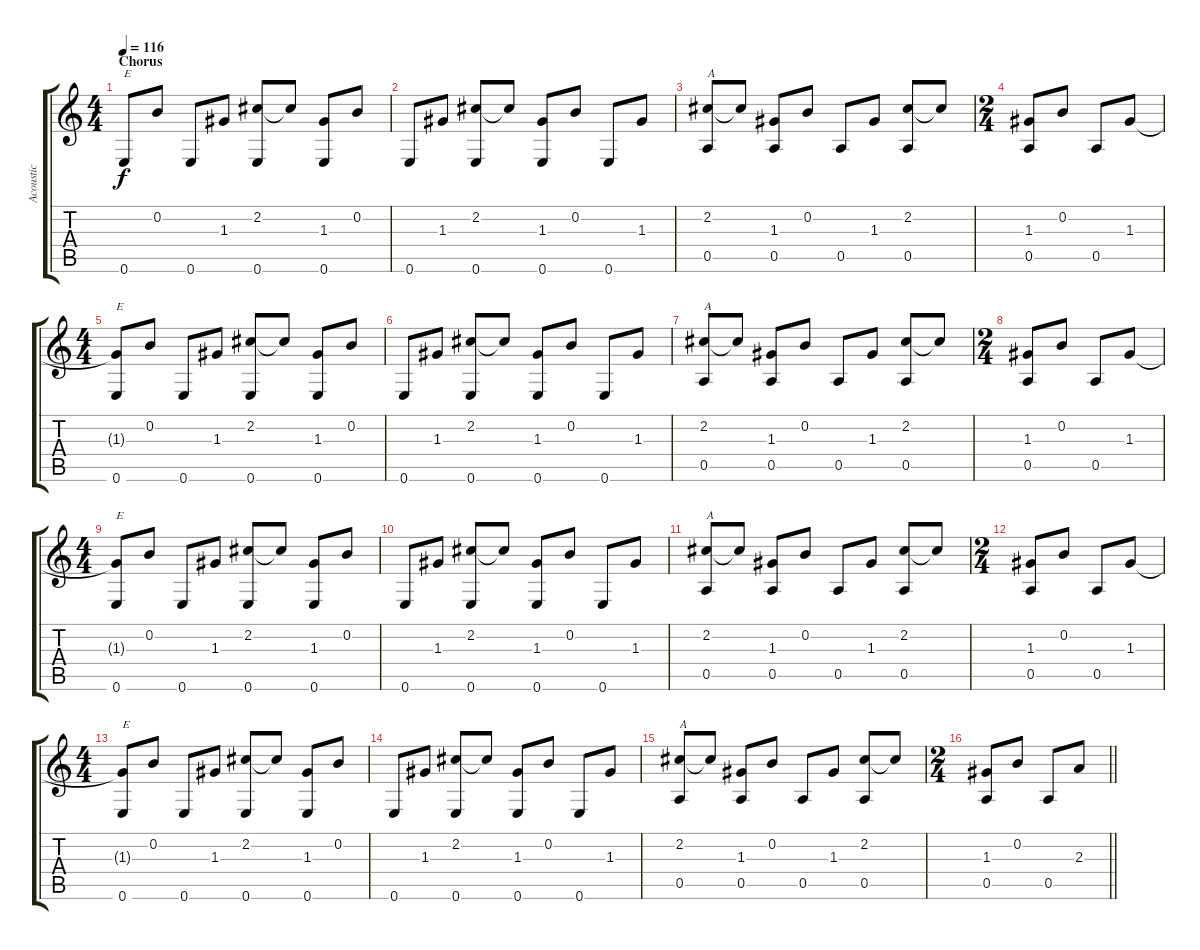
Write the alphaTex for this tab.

\track ("Acoustic" "Acoustic") {instrument acousticguitarsteel}
\staff {score tabs}
\tuning (E4 B3 G3 D3 A2 E2) {hide}
\ts (4 4)
\section ("" "Chorus")
\tempo 116
\clef g2
\ks c
0.6.8{txt "E" dy f} 0.2.8 0.6.8 1.3.8 (2.2 0.6).8 2.2{t}.8 (1.3 0.6).8 0.2.8 |
0.6.8 1.3.8 (2.2 0.6).8 2.2{t}.8 (1.3 0.6).8 0.2.8 0.6.8 1.3.8 |
(2.2 0.5).8{txt "A"} 2.2{t}.8 (1.3 0.5).8 0.2.8 0.5.8 1.3.8 (2.2 0.5).8 2.2{t}.8 |
\ts (2 4)
(1.3 0.5).8 0.2.8 0.5.8 1.3.8 |
\ts (4 4)
(1.3{t} 0.6).8{txt "E"} 0.2.8 0.6.8 1.3.8 (2.2 0.6).8 2.2{t}.8 (1.3 0.6).8 0.2.8 |
0.6.8 1.3.8 (2.2 0.6).8 2.2{t}.8 (1.3 0.6).8 0.2.8 0.6.8 1.3.8 |
(2.2 0.5).8{txt "A"} 2.2{t}.8 (1.3 0.5).8 0.2.8 0.5.8 1.3.8 (2.2 0.5).8 2.2{t}.8 |
\ts (2 4)
(1.3 0.5).8 0.2.8 0.5.8 1.3.8 |
\ts (4 4)
(1.3{t} 0.6).8{txt "E"} 0.2.8 0.6.8 1.3.8 (2.2 0.6).8 2.2{t}.8 (1.3 0.6).8 0.2.8 |
0.6.8 1.3.8 (2.2 0.6).8 2.2{t}.8 (1.3 0.6).8 0.2.8 0.6.8 1.3.8 |
(2.2 0.5).8{txt "A"} 2.2{t}.8 (1.3 0.5).8 0.2.8 0.5.8 1.3.8 (2.2 0.5).8 2.2{t}.8 |
\ts (2 4)
(1.3 0.5).8 0.2.8 0.5.8 1.3.8 |
\ts (4 4)
(1.3{t} 0.6).8{txt "E"} 0.2.8 0.6.8 1.3.8 (2.2 0.6).8 2.2{t}.8 (1.3 0.6).8 0.2.8 |
0.6.8 1.3.8 (2.2 0.6).8 2.2{t}.8 (1.3 0.6).8 0.2.8 0.6.8 1.3.8 |
(2.2 0.5).8{txt "A"} 2.2{t}.8 (1.3 0.5).8 0.2.8 0.5.8 1.3.8 (2.2 0.5).8 2.2{t}.8 |
\ts (2 4)
\barLineRight lightlight
(1.3 0.5).8 0.2.8 0.5.8 2.3.8
